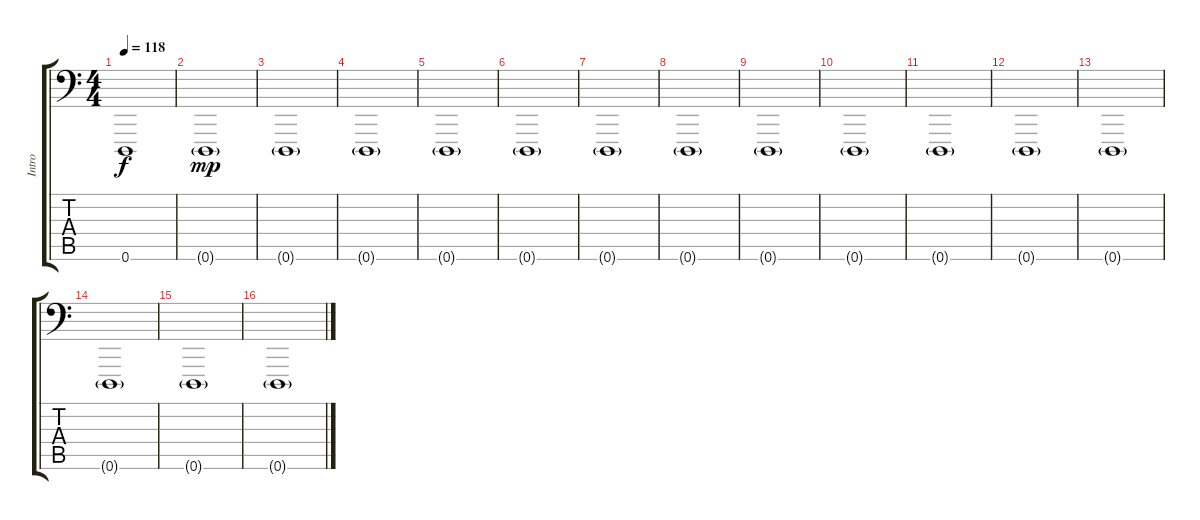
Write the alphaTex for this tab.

\track ("Intro" "Intro") {instrument seashore}
\staff {score tabs}
\tuning (D3 A2 F2 C2 G1 D1) {hide}
\ts (4 4)
\tempo 118
\clef f4
\ks c
0.6.1{dy f instrument seashore} |
0.6{g}.1{dy mp} |
0.6{g}.1 |
0.6{g}.1 |
0.6{g}.1 |
0.6{g}.1 |
0.6{g}.1 |
0.6{g}.1 |
0.6{g}.1 |
0.6{g}.1 |
0.6{g}.1 |
0.6{g}.1 |
0.6{g}.1 |
0.6{g}.1 |
0.6{g}.1 |
0.6{g}.1
